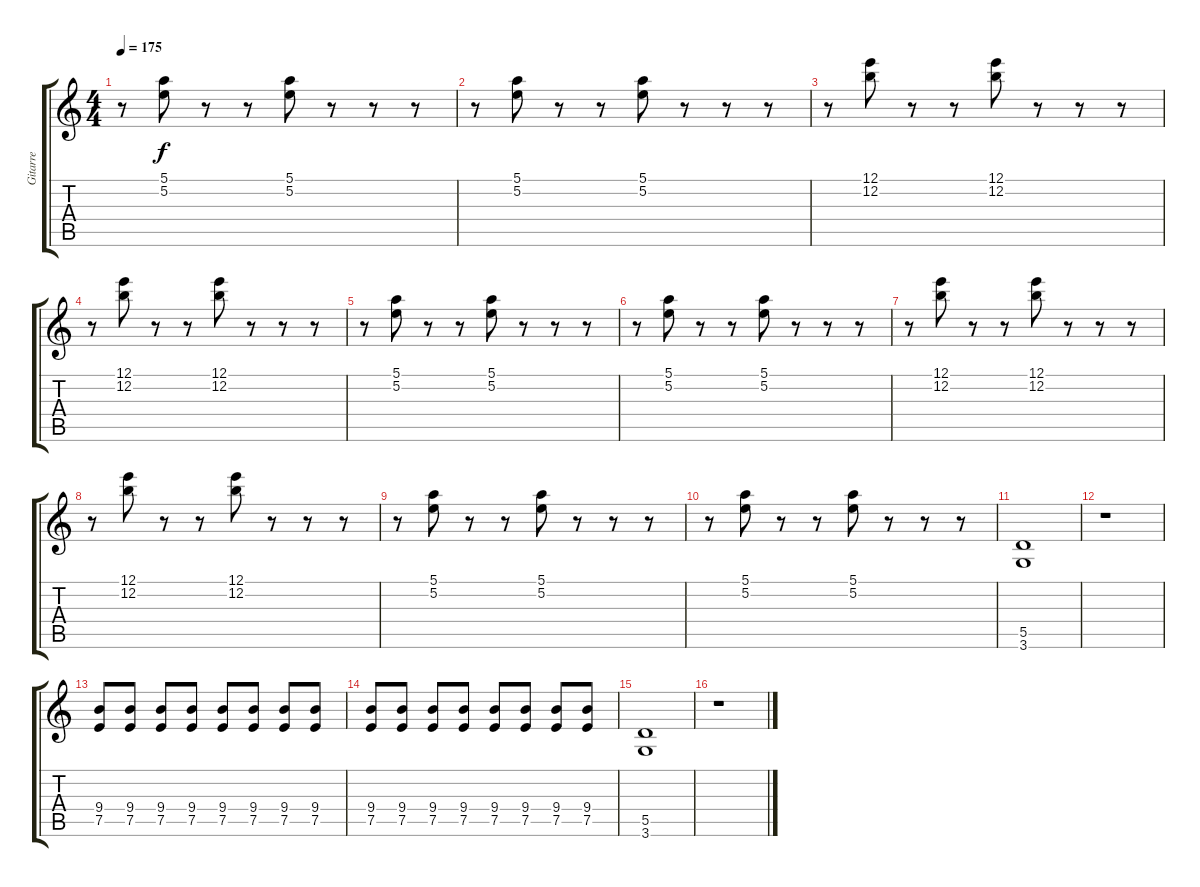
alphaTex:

\track ("Gitarre" "Gitarre") {instrument electricguitarclean}
\staff {score tabs}
\tuning (E4 B3 G3 D3 A2 E2) {hide}
\ts (4 4)
\tempo 175
\clef g2
\ks c
r.8{dy f} (5.1 5.2).8 r.8 r.8 (5.1 5.2).8 r.8 r.8 r.8 |
r.8 (5.1 5.2).8 r.8 r.8 (5.1 5.2).8 r.8 r.8 r.8 |
r.8{volume 12 instrument acousticguitarsteel} (12.1 12.2).8 r.8 r.8 (12.1 12.2).8 r.8 r.8 r.8 |
r.8 (12.1 12.2).8 r.8 r.8 (12.1 12.2).8 r.8 r.8 r.8 |
r.8 (5.1 5.2).8 r.8 r.8 (5.1 5.2).8 r.8 r.8 r.8 |
r.8 (5.1 5.2).8 r.8 r.8 (5.1 5.2).8 r.8 r.8 r.8 |
r.8{volume 12 instrument acousticguitarsteel} (12.1 12.2).8 r.8 r.8 (12.1 12.2).8 r.8 r.8 r.8 |
r.8 (12.1 12.2).8 r.8 r.8 (12.1 12.2).8 r.8 r.8 r.8 |
r.8 (5.1 5.2).8 r.8 r.8 (5.1 5.2).8 r.8 r.8 r.8 |
r.8 (5.1 5.2).8 r.8 r.8 (5.1 5.2).8 r.8 r.8 r.8 |
(5.5 3.6).1{volume 8 instrument electricguitarmuted} |
r.1 |
(9.4 7.5).8 (9.4 7.5).8 (9.4 7.5).8 (9.4 7.5).8 (9.4 7.5).8 (9.4 7.5).8 (9.4 7.5).8 (9.4 7.5).8 |
(9.4 7.5).8 (9.4 7.5).8 (9.4 7.5).8 (9.4 7.5).8 (9.4 7.5).8 (9.4 7.5).8 (9.4 7.5).8 (9.4 7.5).8 |
(5.5 3.6).1 |
r.1
